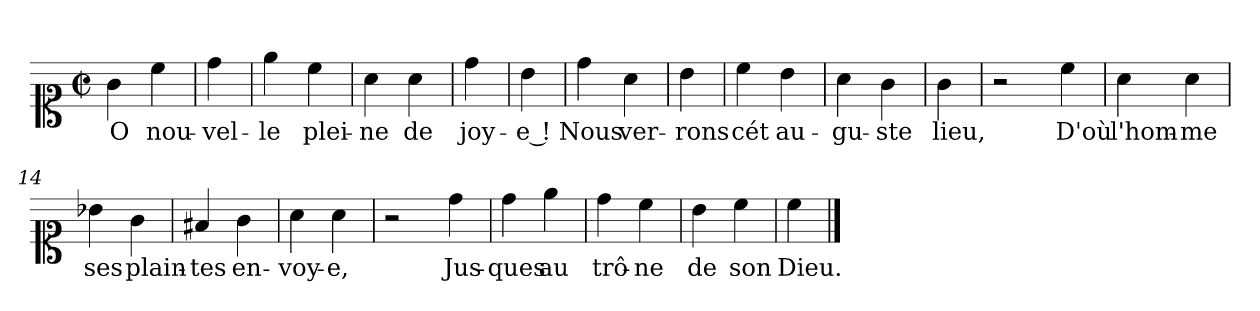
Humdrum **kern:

**kern	**text
*part1	*part1
*staff1	*staff1
*clefC1	*
*k[]	*
*C:	*
*M2/2	*
*met(c|)	*
=1	=1
4g	O
4cc	nou-
=2	=2
4dd	-vel-
=3	=3
4ee	-le
4cc	plei-
=4	=4
4a	-ne
4a	de
=5	=5
4dd	joy-
=6	=6
4b	-e !
=7	=7
4dd	Nous
4a	ver-
=8	=8
4b	-rons
=9	=9
4cc	cét
4b	au-
=10	=10
4a	-gu-
4g	-ste
=11	=11
4g	lieu,
=12	=12
2r	.
4cc	D'où
=13	=13
4a	l'hom-
4a	-me
=14	=14
4b-X	ses
4g	plain-
=15	=15
4f#X	-tes
4g	en-
=16	=16
4a	-voy-
4a	-e,
=17	=17
2r	.
4dd	Jus-
=18	=18
4dd	-ques
4ee	au
=19	=19
4dd	trô-
4cc	-ne
=20	=20
4b	de
4cc	son
=21	=21
4cc	Dieu.
==	==
*-	*-
